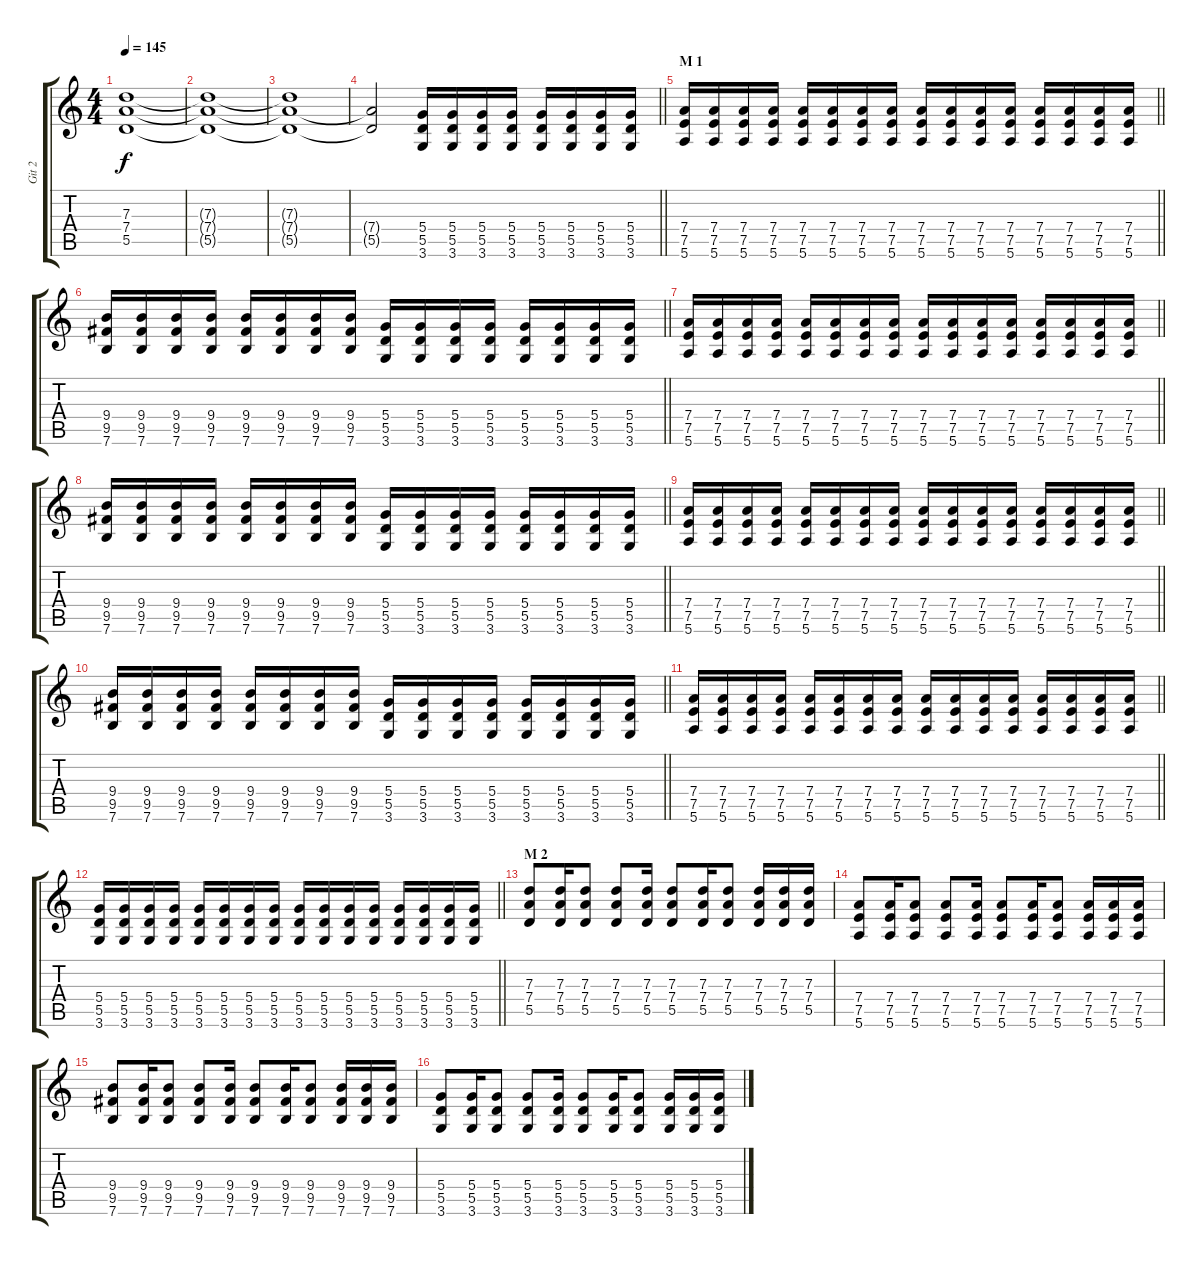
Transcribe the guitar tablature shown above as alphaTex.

\track ("Git 2" "Git 2") {instrument distortionguitar}
\staff {score tabs}
\tuning (E4 B3 G3 D3 A2 E2) {hide}
\ts (4 4)
\tempo 145
\clef g2
\ks c
(7.3 7.4 5.5).1{dy f} |
(7.3{t} 7.4{t} 5.5{t}).1 |
(7.3{t} 7.4{t} 5.5{t}).1 |
\barLineRight lightlight
(7.4{t} 5.5{t}).2 (5.4 5.5 3.6).16 (5.4 5.5 3.6).16 (5.4 5.5 3.6).16 (5.4 5.5 3.6).16 (5.4 5.5 3.6).16 (5.4 5.5 3.6).16 (5.4 5.5 3.6).16 (5.4 5.5 3.6).16 |
\section ("" "M 1")
\barLineRight lightlight
(7.4 7.5 5.6).16 (7.4 7.5 5.6).16 (7.4 7.5 5.6).16 (7.4 7.5 5.6).16 (7.4 7.5 5.6).16 (7.4 7.5 5.6).16 (7.4 7.5 5.6).16 (7.4 7.5 5.6).16 (7.4 7.5 5.6).16 (7.4 7.5 5.6).16 (7.4 7.5 5.6).16 (7.4 7.5 5.6).16 (7.4 7.5 5.6).16 (7.4 7.5 5.6).16 (7.4 7.5 5.6).16 (7.4 7.5 5.6).16 |
\barLineRight lightlight
(9.4 9.5 7.6).16 (9.4 9.5 7.6).16 (9.4 9.5 7.6).16 (9.4 9.5 7.6).16 (9.4 9.5 7.6).16 (9.4 9.5 7.6).16 (9.4 9.5 7.6).16 (9.4 9.5 7.6).16 (5.4 5.5 3.6).16 (5.4 5.5 3.6).16 (5.4 5.5 3.6).16 (5.4 5.5 3.6).16 (5.4 5.5 3.6).16 (5.4 5.5 3.6).16 (5.4 5.5 3.6).16 (5.4 5.5 3.6).16 |
\barLineRight lightlight
(7.4 7.5 5.6).16 (7.4 7.5 5.6).16 (7.4 7.5 5.6).16 (7.4 7.5 5.6).16 (7.4 7.5 5.6).16 (7.4 7.5 5.6).16 (7.4 7.5 5.6).16 (7.4 7.5 5.6).16 (7.4 7.5 5.6).16 (7.4 7.5 5.6).16 (7.4 7.5 5.6).16 (7.4 7.5 5.6).16 (7.4 7.5 5.6).16 (7.4 7.5 5.6).16 (7.4 7.5 5.6).16 (7.4 7.5 5.6).16 |
\barLineRight lightlight
(9.4 9.5 7.6).16 (9.4 9.5 7.6).16 (9.4 9.5 7.6).16 (9.4 9.5 7.6).16 (9.4 9.5 7.6).16 (9.4 9.5 7.6).16 (9.4 9.5 7.6).16 (9.4 9.5 7.6).16 (5.4 5.5 3.6).16 (5.4 5.5 3.6).16 (5.4 5.5 3.6).16 (5.4 5.5 3.6).16 (5.4 5.5 3.6).16 (5.4 5.5 3.6).16 (5.4 5.5 3.6).16 (5.4 5.5 3.6).16 |
\barLineRight lightlight
(7.4 7.5 5.6).16 (7.4 7.5 5.6).16 (7.4 7.5 5.6).16 (7.4 7.5 5.6).16 (7.4 7.5 5.6).16 (7.4 7.5 5.6).16 (7.4 7.5 5.6).16 (7.4 7.5 5.6).16 (7.4 7.5 5.6).16 (7.4 7.5 5.6).16 (7.4 7.5 5.6).16 (7.4 7.5 5.6).16 (7.4 7.5 5.6).16 (7.4 7.5 5.6).16 (7.4 7.5 5.6).16 (7.4 7.5 5.6).16 |
\barLineRight lightlight
(9.4 9.5 7.6).16 (9.4 9.5 7.6).16 (9.4 9.5 7.6).16 (9.4 9.5 7.6).16 (9.4 9.5 7.6).16 (9.4 9.5 7.6).16 (9.4 9.5 7.6).16 (9.4 9.5 7.6).16 (5.4 5.5 3.6).16 (5.4 5.5 3.6).16 (5.4 5.5 3.6).16 (5.4 5.5 3.6).16 (5.4 5.5 3.6).16 (5.4 5.5 3.6).16 (5.4 5.5 3.6).16 (5.4 5.5 3.6).16 |
\barLineRight lightlight
(7.4 7.5 5.6).16 (7.4 7.5 5.6).16 (7.4 7.5 5.6).16 (7.4 7.5 5.6).16 (7.4 7.5 5.6).16 (7.4 7.5 5.6).16 (7.4 7.5 5.6).16 (7.4 7.5 5.6).16 (7.4 7.5 5.6).16 (7.4 7.5 5.6).16 (7.4 7.5 5.6).16 (7.4 7.5 5.6).16 (7.4 7.5 5.6).16 (7.4 7.5 5.6).16 (7.4 7.5 5.6).16 (7.4 7.5 5.6).16 |
\barLineRight lightlight
(5.4 5.5 3.6).16 (5.4 5.5 3.6).16 (5.4 5.5 3.6).16 (5.4 5.5 3.6).16 (5.4 5.5 3.6).16 (5.4 5.5 3.6).16 (5.4 5.5 3.6).16 (5.4 5.5 3.6).16 (5.4 5.5 3.6).16 (5.4 5.5 3.6).16 (5.4 5.5 3.6).16 (5.4 5.5 3.6).16 (5.4 5.5 3.6).16 (5.4 5.5 3.6).16 (5.4 5.5 3.6).16 (5.4 5.5 3.6).16 |
\section ("" "M 2")
(7.3 7.4 5.5).8 (7.3 7.4 5.5).16 (7.3 7.4 5.5).8 (7.3 7.4 5.5).8 (7.3 7.4 5.5).16 (7.3 7.4 5.5).8 (7.3 7.4 5.5).16 (7.3 7.4 5.5).8 (7.3 7.4 5.5).16 (7.3 7.4 5.5).16 (7.3 7.4 5.5).16 |
(7.4 7.5 5.6).8 (7.4 7.5 5.6).16 (7.4 7.5 5.6).8 (7.4 7.5 5.6).8 (7.4 7.5 5.6).16 (7.4 7.5 5.6).8 (7.4 7.5 5.6).16 (7.4 7.5 5.6).8 (7.4 7.5 5.6).16 (7.4 7.5 5.6).16 (7.4 7.5 5.6).16 |
(9.4 9.5 7.6).8 (9.4 9.5 7.6).16 (9.4 9.5 7.6).8 (9.4 9.5 7.6).8 (9.4 9.5 7.6).16 (9.4 9.5 7.6).8 (9.4 9.5 7.6).16 (9.4 9.5 7.6).8 (9.4 9.5 7.6).16 (9.4 9.5 7.6).16 (9.4 9.5 7.6).16 |
(5.4 5.5 3.6).8 (5.4 5.5 3.6).16 (5.4 5.5 3.6).8 (5.4 5.5 3.6).8 (5.4 5.5 3.6).16 (5.4 5.5 3.6).8 (5.4 5.5 3.6).16 (5.4 5.5 3.6).8 (5.4 5.5 3.6).16 (5.4 5.5 3.6).16 (5.4 5.5 3.6).16
